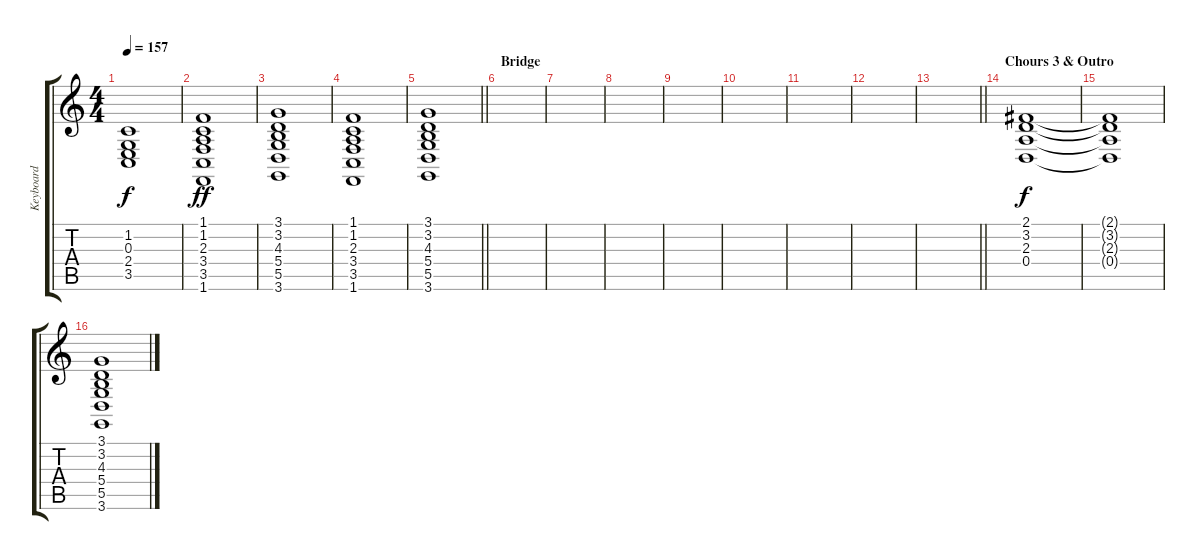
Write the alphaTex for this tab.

\track ("Keyboard" "Keyboard") {instrument churchorgan}
\staff {score tabs}
\tuning (E4 B3 G3 D3 A2 E2) {hide}
\ts (4 4)
\tempo 157
\clef g2
\ks c
(1.2{t} 0.3{t} 2.4{t} 3.5{t}).1{dy f} |
(1.1 1.2 2.3 3.4 3.5 1.6).1{dy ff} |
(3.1 3.2 4.3 5.4 5.5 3.6).1 |
(1.1 1.2 2.3 3.4 3.5 1.6).1 |
\barLineRight lightlight
(3.1 3.2 4.3 5.4 5.5 3.6).1 |
\section ("" "Bridge")
|
|
|
|
|
|
|
\barLineRight lightlight
|
\section ("" "Chours 3 & Outro")
(2.1 3.2 2.3 0.4).1{dy f} |
(2.1{t} 3.2{t} 2.3{t} 0.4{t}).1 |
(3.1 3.2 4.3 5.4 5.5 3.6).1
